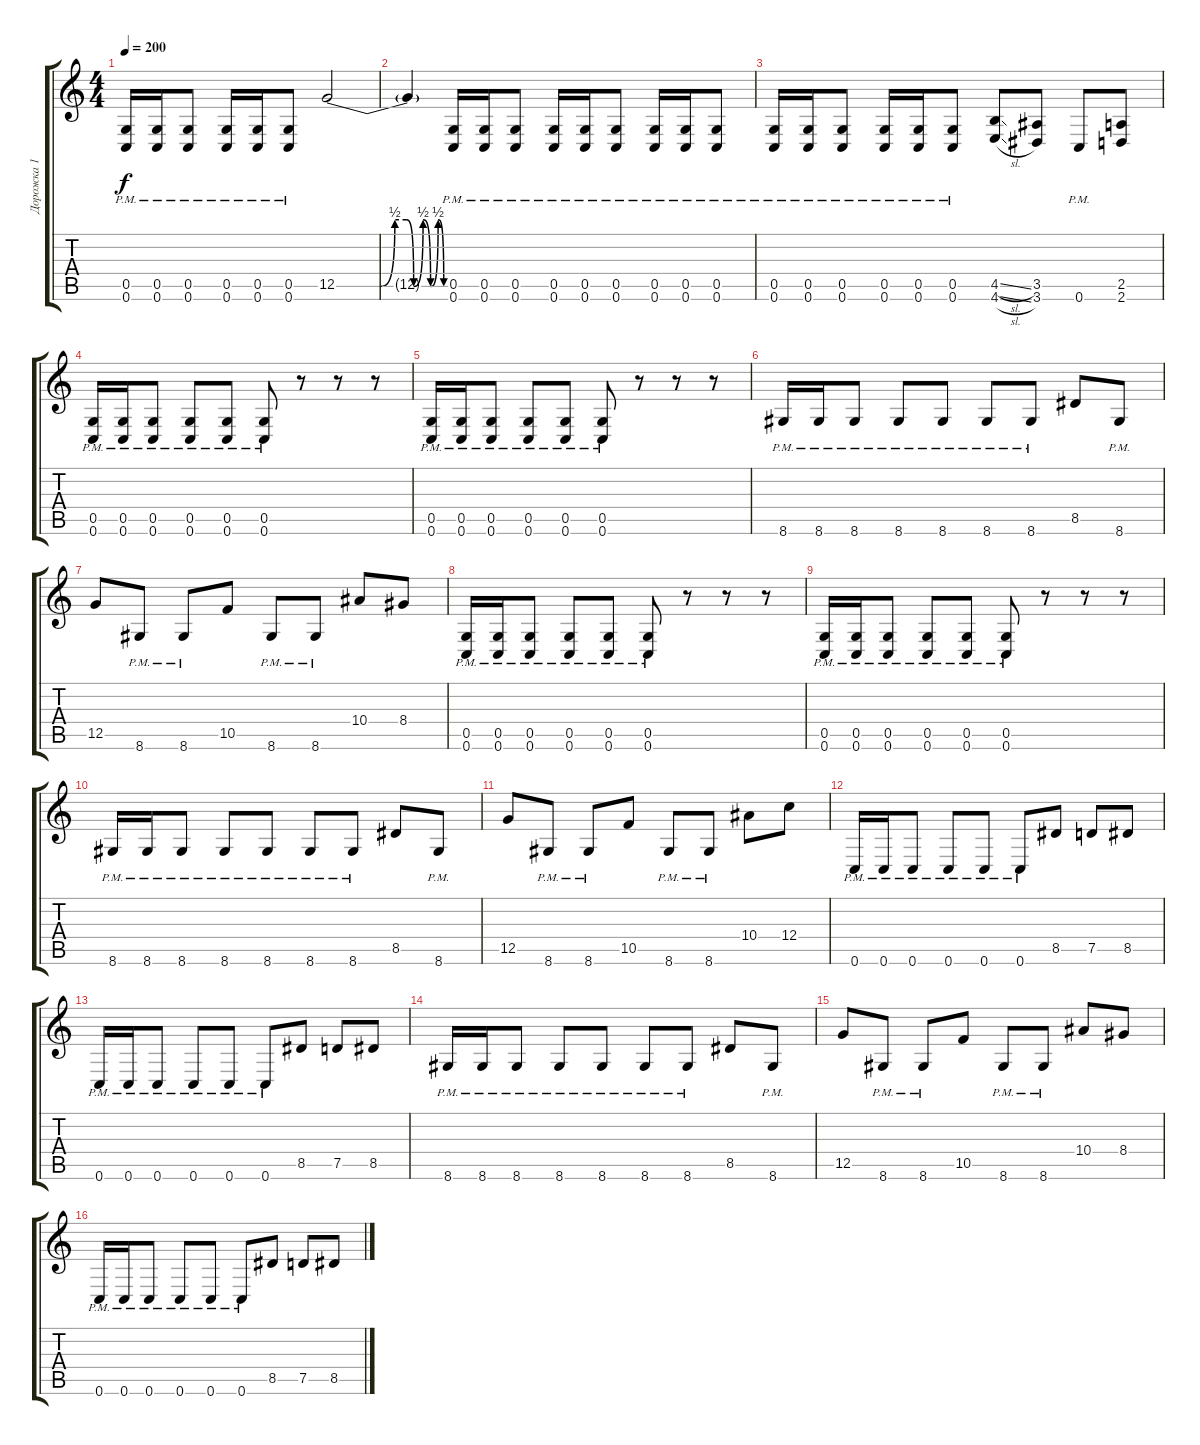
\track ("Дорожка 1" "Дорожка 1") {instrument overdrivenguitar}
\staff {score tabs}
\tuning (D4 A3 F3 C3 G2 C2) {hide}
\ts (4 4)
\tempo 200
\clef g2
\ks c
(0.5{pm} 0.6{pm}).16{dy f} (0.5{pm} 0.6{pm}).16 (0.5{pm} 0.6{pm}).8 (0.5{pm} 0.6{pm}).16 (0.5{pm} 0.6{pm}).16 (0.5{pm} 0.6{pm}).8 12.5{be (custom 0 0 15 0 23 0 31 2 37 2 41 0 46 2 50 0 54 2 57 0 60 0)}.2{instrument guitarharmonics} |
12.5{t}.4 (0.5{pm} 0.6{pm}).16{instrument overdrivenguitar} (0.5{pm} 0.6{pm}).16 (0.5{pm} 0.6{pm}).8 (0.5{pm} 0.6{pm}).16 (0.5{pm} 0.6{pm}).16 (0.5{pm} 0.6{pm}).8 (0.5{pm} 0.6{pm}).16 (0.5{pm} 0.6{pm}).16 (0.5{pm} 0.6{pm}).8 |
(0.5{pm} 0.6{pm}).16 (0.5{pm} 0.6{pm}).16 (0.5{pm} 0.6{pm}).8 (0.5{pm} 0.6{pm}).16 (0.5{pm} 0.6{pm}).16 (0.5{pm} 0.6{pm}).8 (4.5{sl} 4.6{sl}).8 (3.5 3.6).8 0.6{pm}.8 (2.5 2.6).8 |
(0.5{pm} 0.6{pm}).16 (0.5{pm} 0.6{pm}).16 (0.5{pm} 0.6{pm}).8 (0.5{pm} 0.6{pm}).8 (0.5{pm} 0.6{pm}).8 (0.5{pm} 0.6{pm}).8 r.8 r.8 r.8 |
(0.5{pm} 0.6{pm}).16 (0.5{pm} 0.6{pm}).16 (0.5{pm} 0.6{pm}).8 (0.5{pm} 0.6{pm}).8 (0.5{pm} 0.6{pm}).8 (0.5{pm} 0.6{pm}).8 r.8 r.8 r.8 |
8.6{pm}.16 8.6{pm}.16 8.6{pm}.8 8.6{pm}.8 8.6{pm}.8 8.6{pm}.8 8.6{pm}.8 8.5.8 8.6{pm}.8 |
12.5.8 8.6{pm}.8 8.6{pm}.8 10.5.8 8.6{pm}.8 8.6{pm}.8 10.4.8 8.4.8 |
(0.5{pm} 0.6{pm}).16 (0.5{pm} 0.6{pm}).16 (0.5{pm} 0.6{pm}).8 (0.5{pm} 0.6{pm}).8 (0.5{pm} 0.6{pm}).8 (0.5{pm} 0.6{pm}).8 r.8 r.8 r.8 |
(0.5{pm} 0.6{pm}).16 (0.5{pm} 0.6{pm}).16 (0.5{pm} 0.6{pm}).8 (0.5{pm} 0.6{pm}).8 (0.5{pm} 0.6{pm}).8 (0.5{pm} 0.6{pm}).8 r.8 r.8 r.8 |
8.6{pm}.16 8.6{pm}.16 8.6{pm}.8 8.6{pm}.8 8.6{pm}.8 8.6{pm}.8 8.6{pm}.8 8.5.8 8.6{pm}.8 |
12.5.8 8.6{pm}.8 8.6{pm}.8 10.5.8 8.6{pm}.8 8.6{pm}.8 10.4.8 12.4.8 |
0.6{pm}.16 0.6{pm}.16 0.6{pm}.8 0.6{pm}.8 0.6{pm}.8 0.6{pm}.8 8.5.8 7.5.8 8.5.8 |
0.6{pm}.16 0.6{pm}.16 0.6{pm}.8 0.6{pm}.8 0.6{pm}.8 0.6{pm}.8 8.5.8 7.5.8 8.5.8 |
8.6{pm}.16 8.6{pm}.16 8.6{pm}.8 8.6{pm}.8 8.6{pm}.8 8.6{pm}.8 8.6{pm}.8 8.5.8 8.6{pm}.8 |
12.5.8 8.6{pm}.8 8.6{pm}.8 10.5.8 8.6{pm}.8 8.6{pm}.8 10.4.8 8.4.8 |
0.6{pm}.16 0.6{pm}.16 0.6{pm}.8 0.6{pm}.8 0.6{pm}.8 0.6{pm}.8 8.5.8 7.5.8 8.5.8
